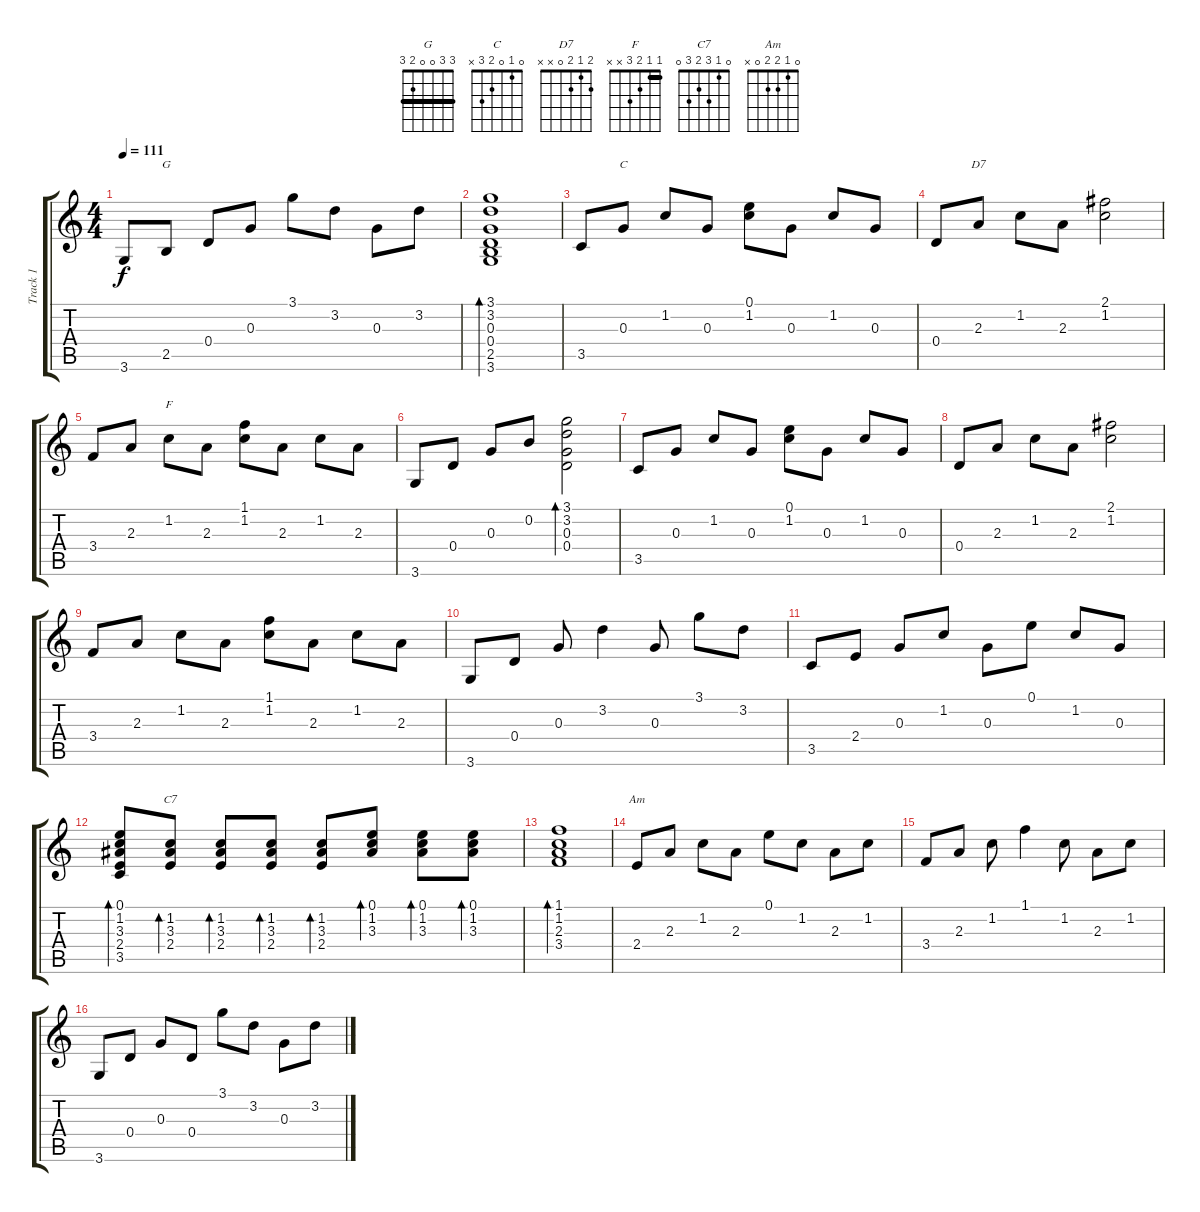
\track ("Track 1" "Track 1") {instrument acousticguitarsteel}
\staff {score tabs}
\tuning (E4 B3 G3 D3 A2 E2) {hide}
\chord ("G" 3 3 0 0 2 3) {barre 3}
\chord ("C" 0 1 0 2 3 x)
\chord ("D7" 2 1 2 0 x x)
\chord ("F" 1 1 2 3 x x) {barre 1}
\chord ("C7" 0 1 3 2 3 0)
\chord ("Am" 0 1 2 2 0 x)
\ts (4 4)
\tempo 111
\clef g2
\ks c
3.6.8{dy f} 2.5.8{ch "G"} 0.4.8 0.3.8 3.1.8 3.2.8 0.3.8 3.2.8 |
(3.1 3.2 0.3 0.4 2.5 3.6).1{bd 480} |
3.5.8 0.3.8{ch "C"} 1.2.8 0.3.8 (0.1 1.2).8 0.3.8 1.2.8 0.3.8 |
0.4.8 2.3.8{ch "D7"} 1.2.8 2.3.8 (2.1 1.2).2 |
3.4.8 2.3.8 1.2.8{ch "F"} 2.3.8 (1.1 1.2).8 2.3.8 1.2.8 2.3.8 |
3.6.8 0.4.8 0.3.8 0.2.8 (3.1 3.2 0.3 0.4).2{bd 240} |
3.5.8 0.3.8 1.2.8 0.3.8 (0.1 1.2).8 0.3.8 1.2.8 0.3.8 |
0.4.8 2.3.8 1.2.8 2.3.8 (2.1 1.2).2 |
3.4.8 2.3.8 1.2.8 2.3.8 (1.1 1.2).8 2.3.8 1.2.8 2.3.8 |
3.6.8 0.4.8 0.3.8 3.2.4 0.3.8 3.1.8 3.2.8 |
3.5.8 2.4.8 0.3.8 1.2.8 0.3.8 0.1.8 1.2.8 0.3.8 |
(0.1 1.2 3.3 2.4 3.5).8{bd 60} (1.2 3.3 2.4).8{bd 60 ch "C7"} (1.2 3.3 2.4).8{bd 60} (1.2 3.3 2.4).8{bd 60} (1.2 3.3 2.4).8{bd 60} (0.1 1.2 3.3).8{bd 60} (0.1 1.2 3.3).8{bd 60} (0.1 1.2 3.3).8{bd 60} |
(1.1 1.2 2.3 3.4).1{bd 480} |
2.4.8{ch "Am"} 2.3.8 1.2.8 2.3.8 0.1.8 1.2.8 2.3.8 1.2.8 |
3.4.8 2.3.8 1.2.8 1.1.4 1.2.8 2.3.8 1.2.8 |
3.6.8 0.4.8 0.3.8 0.4.8 3.1.8 3.2.8 0.3.8 3.2.8
